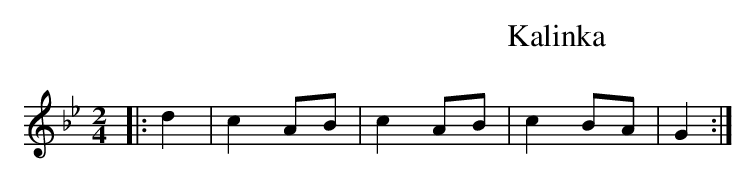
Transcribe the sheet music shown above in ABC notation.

X:1
T:Kalinka
M:2/4
L:1/8
K:Gm
|: d2 | c2 AB | c2 AB | c2 BA | G2 :|
